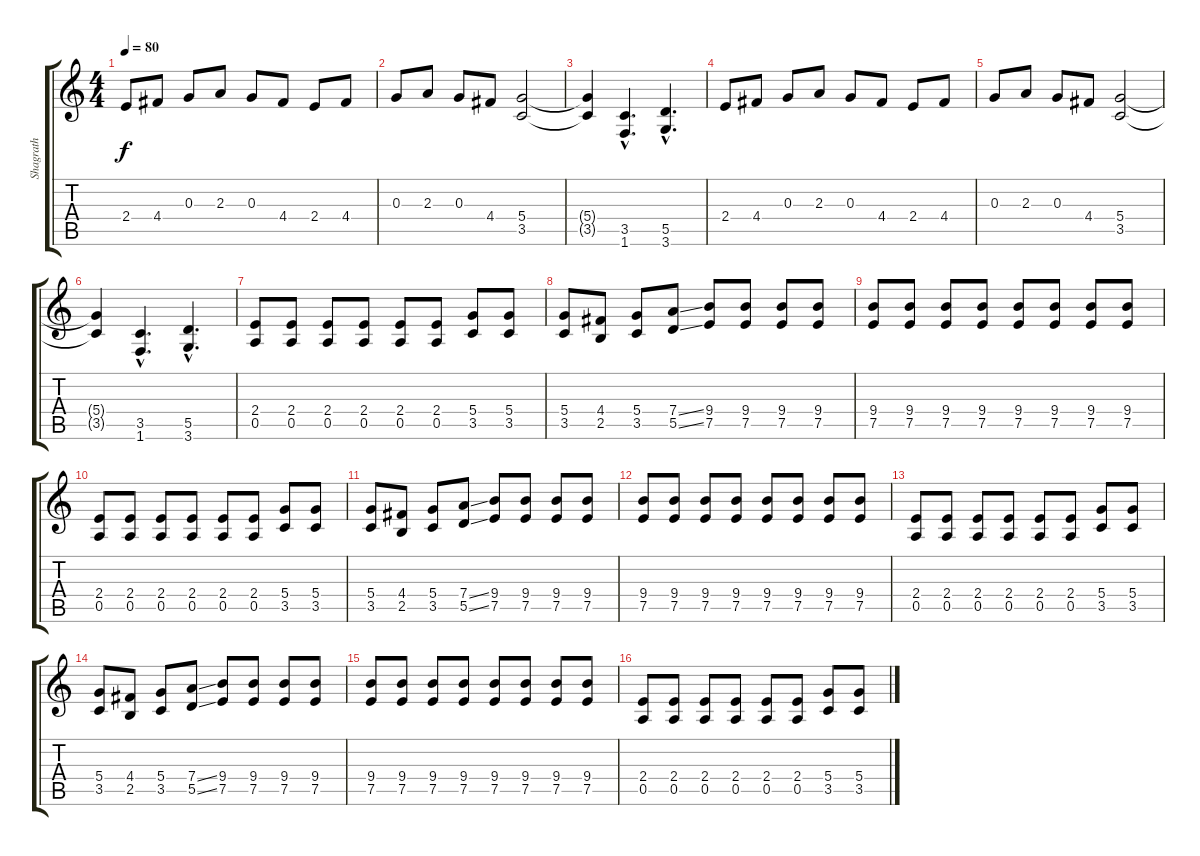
\track ("Shagrath" "Shagrath") {instrument distortionguitar}
\staff {score tabs}
\tuning (E4 B3 G3 D3 A2 E2) {hide}
\ts (4 4)
\tempo 80
\clef g2
\ks c
2.4.8{dy f} 4.4.8 0.3.8 2.3.8 0.3.8 4.4.8 2.4.8 4.4.8 |
0.3.8 2.3.8 0.3.8 4.4.8 (5.4 3.5).2 |
(5.4{t} 3.5{t}).4 (3.5{hac} 1.6{hac}).4{d} (5.5{hac} 3.6{hac}).4{d} |
2.4.8 4.4.8 0.3.8 2.3.8 0.3.8 4.4.8 2.4.8 4.4.8 |
0.3.8 2.3.8 0.3.8 4.4.8 (5.4 3.5).2 |
(5.4{t} 3.5{t}).4 (3.5{hac} 1.6{hac}).4{d} (5.5{hac} 3.6{hac}).4{d} |
(2.4 0.5).8 (2.4 0.5).8 (2.4 0.5).8 (2.4 0.5).8 (2.4 0.5).8 (2.4 0.5).8 (5.4 3.5).8 (5.4 3.5).8 |
(5.4 3.5).8 (4.4 2.5).8 (5.4 3.5).8 (7.4{ss} 5.5{ss}).8 (9.4 7.5).8 (9.4 7.5).8 (9.4 7.5).8 (9.4 7.5).8 |
(9.4 7.5).8 (9.4 7.5).8 (9.4 7.5).8 (9.4 7.5).8 (9.4 7.5).8 (9.4 7.5).8 (9.4 7.5).8 (9.4 7.5).8 |
(2.4 0.5).8 (2.4 0.5).8 (2.4 0.5).8 (2.4 0.5).8 (2.4 0.5).8 (2.4 0.5).8 (5.4 3.5).8 (5.4 3.5).8 |
(5.4 3.5).8 (4.4 2.5).8 (5.4 3.5).8 (7.4{ss} 5.5{ss}).8 (9.4 7.5).8 (9.4 7.5).8 (9.4 7.5).8 (9.4 7.5).8 |
(9.4 7.5).8 (9.4 7.5).8 (9.4 7.5).8 (9.4 7.5).8 (9.4 7.5).8 (9.4 7.5).8 (9.4 7.5).8 (9.4 7.5).8 |
(2.4 0.5).8 (2.4 0.5).8 (2.4 0.5).8 (2.4 0.5).8 (2.4 0.5).8 (2.4 0.5).8 (5.4 3.5).8 (5.4 3.5).8 |
(5.4 3.5).8 (4.4 2.5).8 (5.4 3.5).8 (7.4{ss} 5.5{ss}).8 (9.4 7.5).8 (9.4 7.5).8 (9.4 7.5).8 (9.4 7.5).8 |
(9.4 7.5).8 (9.4 7.5).8 (9.4 7.5).8 (9.4 7.5).8 (9.4 7.5).8 (9.4 7.5).8 (9.4 7.5).8 (9.4 7.5).8 |
(2.4 0.5).8 (2.4 0.5).8 (2.4 0.5).8 (2.4 0.5).8 (2.4 0.5).8 (2.4 0.5).8 (5.4 3.5).8 (5.4 3.5).8
